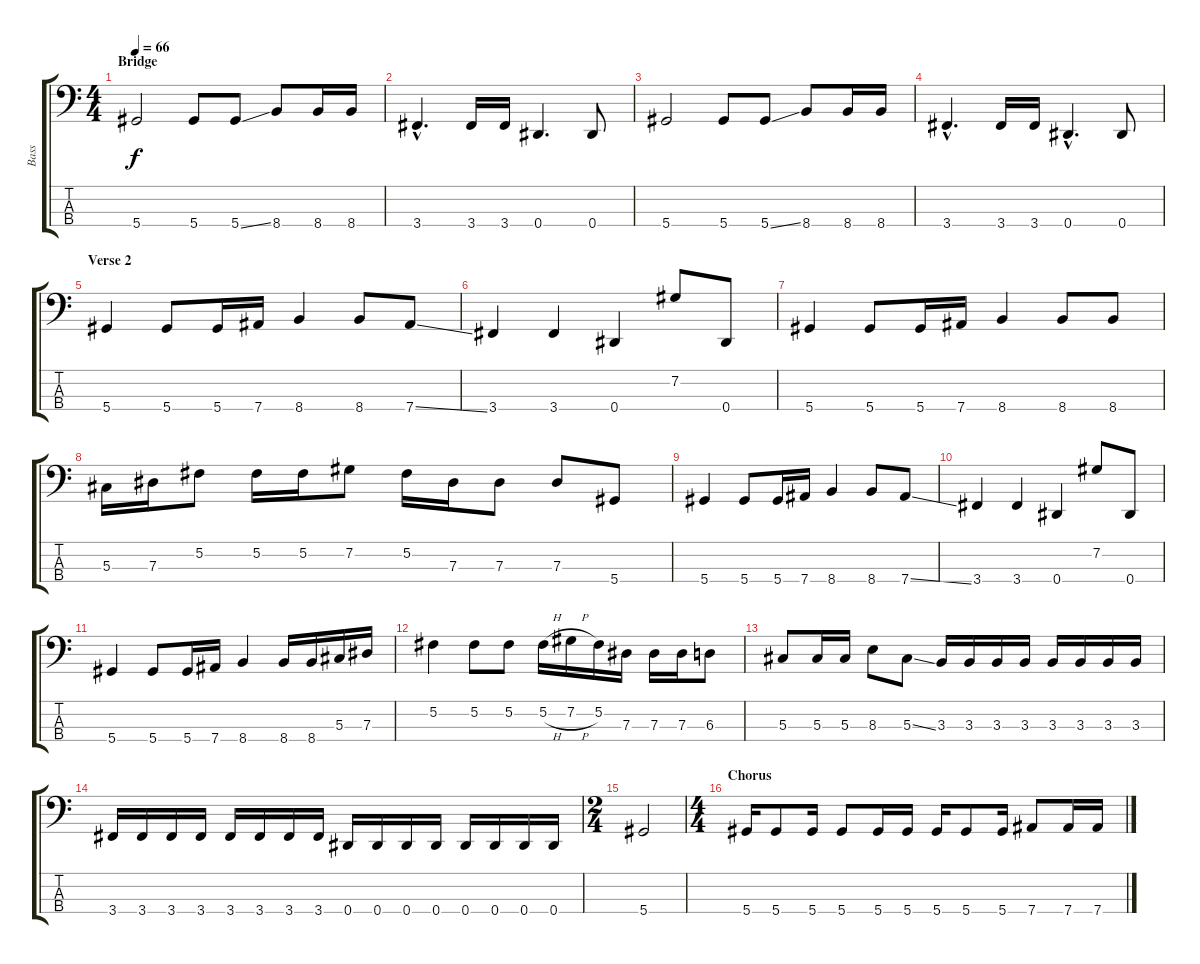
\track ("Bass" "Bass") {instrument electricbasspick}
\staff {score tabs}
\tuning (Gb2 Db2 Ab1 Eb1) {hide}
\ts (4 4)
\section ("" "Bridge")
\tempo 66
\clef f4
\ks c
5.4.2{dy f} 5.4.8 5.4{ss}.8 8.4.8 8.4.16 8.4.16 |
3.4{hac}.4{d} 3.4.16 3.4.16 0.4.4{d} 0.4.8 |
5.4.2 5.4.8 5.4{ss}.8 8.4.8 8.4.16 8.4.16 |
3.4{hac}.4{d} 3.4.16 3.4.16 0.4{hac}.4{d} 0.4.8 |
\section ("" "Verse 2")
5.4.4 5.4.8 5.4.16 7.4.16 8.4.4 8.4.8 7.4{ss}.8 |
3.4.4 3.4.4 0.4.4 7.2.8 0.4.8 |
5.4.4 5.4.8 5.4.16 7.4.16 8.4.4 8.4.8 8.4.8 |
5.3.16 7.3.16 5.2.8 5.2.16 5.2.16 7.2.8 5.2.16 7.3.16 7.3.8 7.3.8 5.4.8 |
5.4.4 5.4.8 5.4.16 7.4.16 8.4.4 8.4.8 7.4{ss}.8 |
3.4.4 3.4.4 0.4.4 7.2.8 0.4.8 |
5.4.4 5.4.8 5.4.16 7.4.16 8.4.4 8.4.16 8.4.16 5.3.16 7.3.16 |
5.2.4 5.2.8 5.2.8 5.2{h}.16 7.2{h}.16 5.2.16 7.3.16 7.3.16 7.3.16 6.3.8 |
5.3.8 5.3.16 5.3.16 8.3.8 5.3{ss}.8 3.3.16 3.3.16 3.3.16 3.3.16 3.3.16 3.3.16 3.3.16 3.3.16 |
3.4.16 3.4.16 3.4.16 3.4.16 3.4.16 3.4.16 3.4.16 3.4.16 0.4.16 0.4.16 0.4.16 0.4.16 0.4.16 0.4.16 0.4.16 0.4.16 |
\ts (2 4)
5.4.2 |
\ts (4 4)
\section ("" "Chorus")
5.4.16 5.4.8 5.4.16 5.4.8 5.4.16 5.4.16 5.4.16 5.4.8 5.4.16 7.4.8 7.4.16 7.4.16
